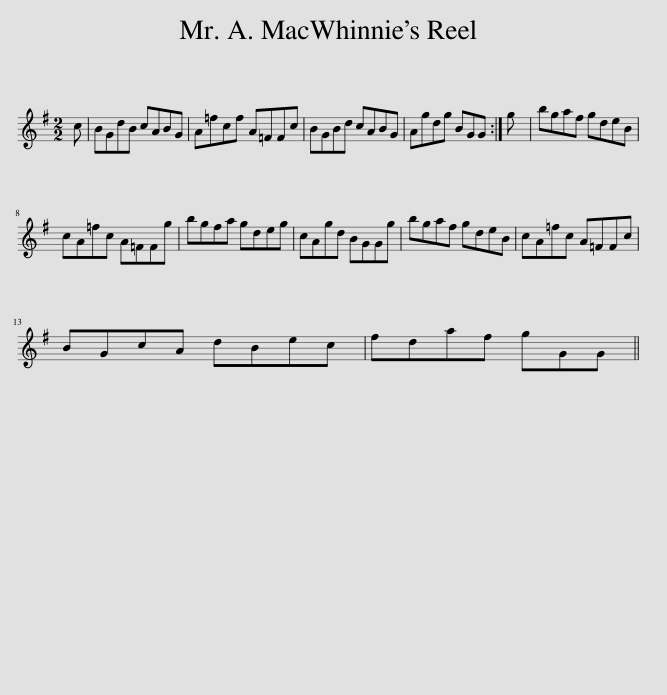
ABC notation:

X:1
L:1/8
M:2/2
I:linebreak $
K:G
V:1 treble
V:1
 c | BGdB cABG | A=fcf A=FFc | BGBd cABG | Agdg BGG :| %5
 g | bgaf gdeB |$ cA=fc A=FFg | bgfa gdeg | cAgd BGGg | %10
 bgaf gdeB | cA=fc A=FFc |$ BGcA dBec | fdaf gGG || %14
